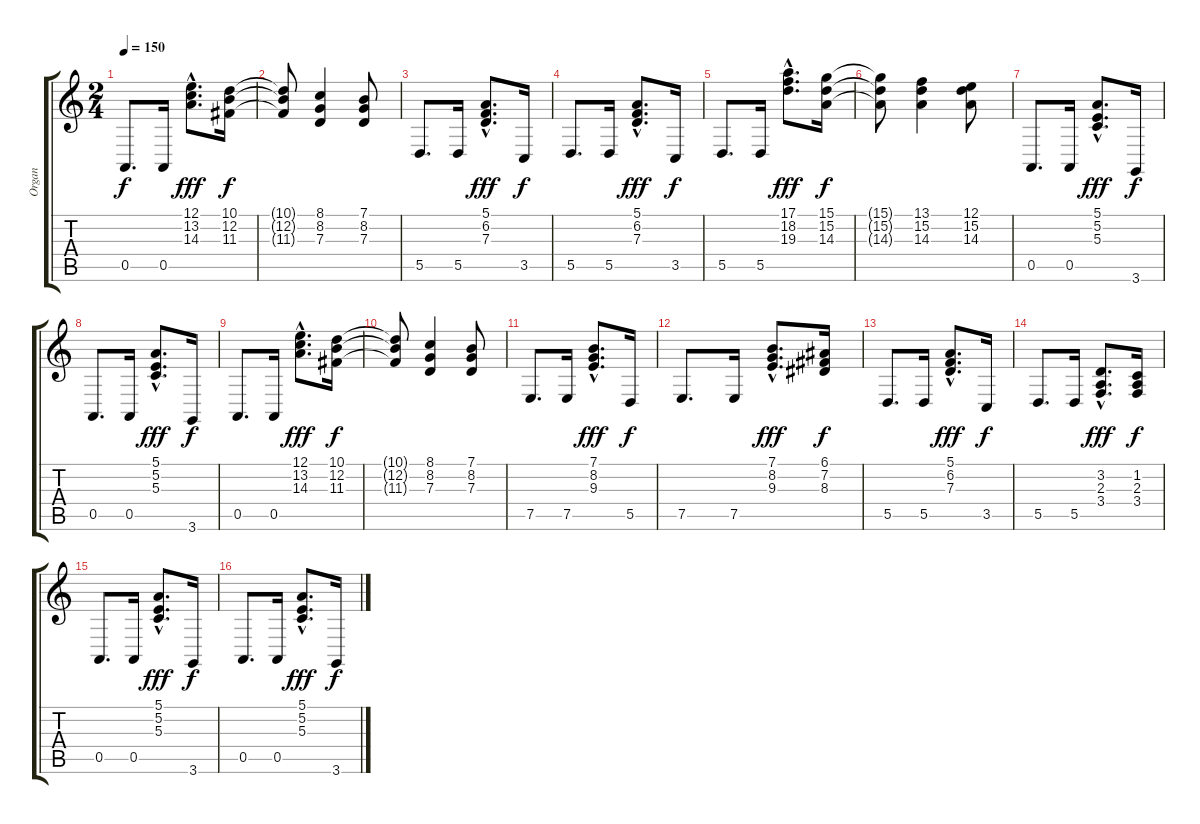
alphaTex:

\track ("Organ" "Organ") {instrument synthbrass1}
\staff {score tabs}
\tuning (E4 B3 G3 D3 A2 E2) {hide}
\ts (2 4)
\tempo 150
\clef g2
\ks aminor
0.5.8{d dy f} 0.5.16 (12.1{hac} 13.2{hac} 14.3{hac}).8{d dy fff} (10.1 12.2 11.3).16{dy f} |
(10.1{t} 12.2{t} 11.3{t}).8 (8.1 8.2 7.3).4 (7.1 8.2 7.3).8 |
5.5.8{d} 5.5.16 (5.1{hac} 6.2{hac} 7.3{hac}).8{d dy fff} 3.5.16{dy f} |
5.5.8{d} 5.5.16 (5.1{hac} 6.2{hac} 7.3{hac}).8{d dy fff} 3.5.16{dy f} |
5.5.8{d} 5.5.16 (17.1{hac} 18.2{hac} 19.3{hac}).8{d dy fff} (15.1 15.2 14.3).16{dy f} |
(15.1{t} 15.2{t} 14.3{t}).8 (13.1 15.2 14.3).4 (12.1 15.2 14.3).8 |
0.5.8{d} 0.5.16 (5.1{hac} 5.2{hac} 5.3{hac}).8{d dy fff} 3.6.16{dy f} |
0.5.8{d} 0.5.16 (5.1{hac} 5.2{hac} 5.3{hac}).8{d dy fff} 3.6.16{dy f} |
0.5.8{d} 0.5.16 (12.1{hac} 13.2{hac} 14.3{hac}).8{d dy fff} (10.1 12.2 11.3).16{dy f} |
(10.1{t} 12.2{t} 11.3{t}).8 (8.1 8.2 7.3).4 (7.1 8.2 7.3).8 |
7.5.8{d} 7.5.16 (7.1{hac} 8.2{hac} 9.3{hac}).8{d dy fff} 5.5.16{dy f} |
7.5.8{d} 7.5.16 (7.1{hac} 8.2{hac} 9.3{hac}).8{d dy fff} (6.1 7.2 8.3).16{dy f} |
5.5.8{d} 5.5.16 (5.1{hac} 6.2{hac} 7.3{hac}).8{d dy fff} 3.5.16{dy f} |
5.5.8{d} 5.5.16 (3.2{hac} 2.3{hac} 3.4{hac}).8{d dy fff} (1.2 2.3 3.4).16{dy f} |
0.5.8{d} 0.5.16 (5.1{hac} 5.2{hac} 5.3{hac}).8{d dy fff} 3.6.16{dy f} |
0.5.8{d} 0.5.16 (5.1{hac} 5.2{hac} 5.3{hac}).8{d dy fff} 3.6.16{dy f}
